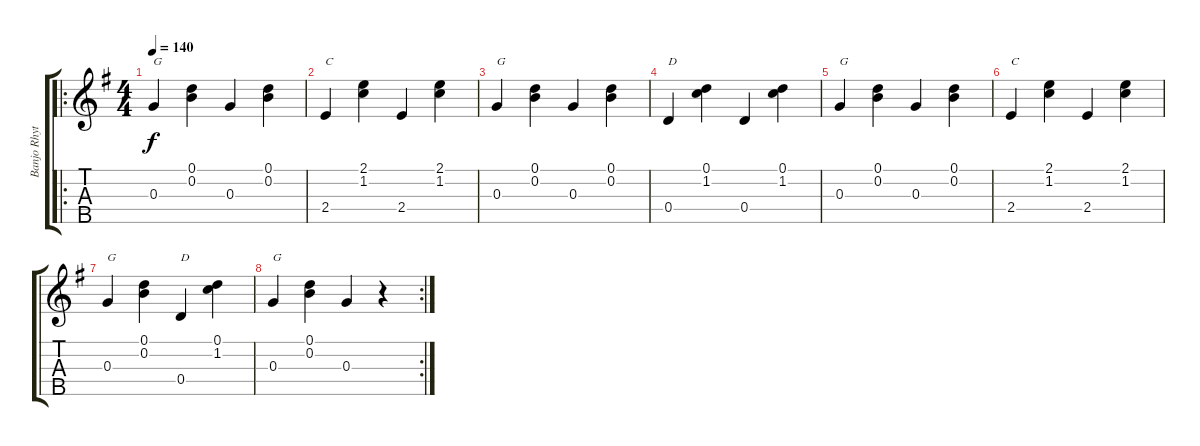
\track ("Banjo Rhythm 1" "Banjo Rhyt") {solo instrument banjo}
\staff {score tabs}
\tuning (D4 B3 G3 D3 D4) {hide}
\displaytranspose 12
\ro
\ts (4 4)
\tempo 140
\clef g2
\ks g
0.3.4{txt "G" dy f instrument banjo} (0.1 0.2).4 0.3.4 (0.1 0.2).4 |
2.4.4{txt "C"} (2.1 1.2).4 2.4.4 (2.1 1.2).4 |
0.3.4{txt "G"} (0.1 0.2).4 0.3.4 (0.1 0.2).4 |
0.4.4{txt "D"} (0.1 1.2).4 0.4.4 (0.1 1.2).4 |
0.3.4{txt "G"} (0.1 0.2).4 0.3.4 (0.1 0.2).4 |
2.4.4{txt "C"} (2.1 1.2).4 2.4.4 (2.1 1.2).4 |
0.3.4{txt "G"} (0.1 0.2).4 0.4.4{txt "D"} (0.1 1.2).4 |
\rc 2
0.3.4{txt "G"} (0.1 0.2).4 0.3.4 r.4
